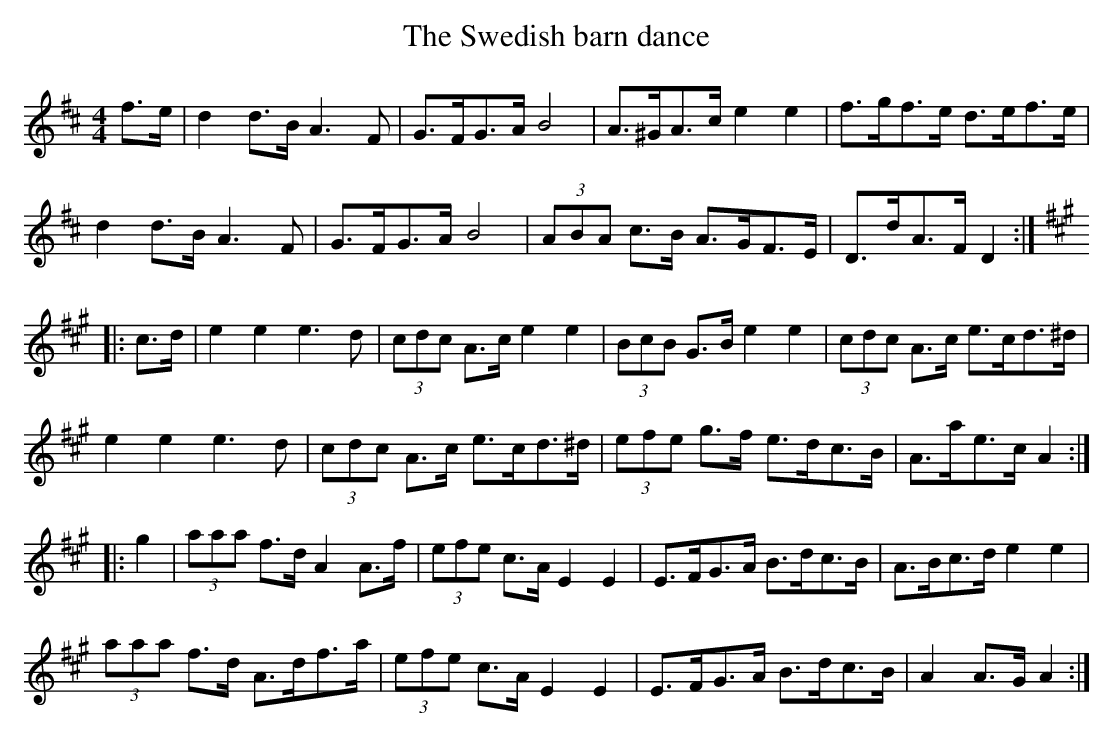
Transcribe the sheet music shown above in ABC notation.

X:1
T:The Swedish barn dance
M:4/4
K:D major
f>e| d2d>B A3F | G>FG>A B4 |A>^GA>c e2e2 | f>gf>e d>ef>e |
d2d>B A3F | G>FG>A B4 |(3ABA c>B A>GF>E | D>dA>F D2 :|
K:A
|:c>d |e2e2e3d | (3cdc A>c e2e2 |(3BcB G>B e2e2 | (3cdc A>c e>cd>^d |
e2e2e3d | (3cdc A>c e>cd>^d | (3efe g>f e>dc>B | A>ae>c A2 :|
|: g2 |(3aaa f>d A2A>f | (3efe c>A E2E2 |E>FG>A B>dc>B |A>Bc>d e2e2 |
(3aaa f>d A>df>a | (3efe c>A E2E2 |E>FG>A B>dc>B | A2A>G A2 :|
